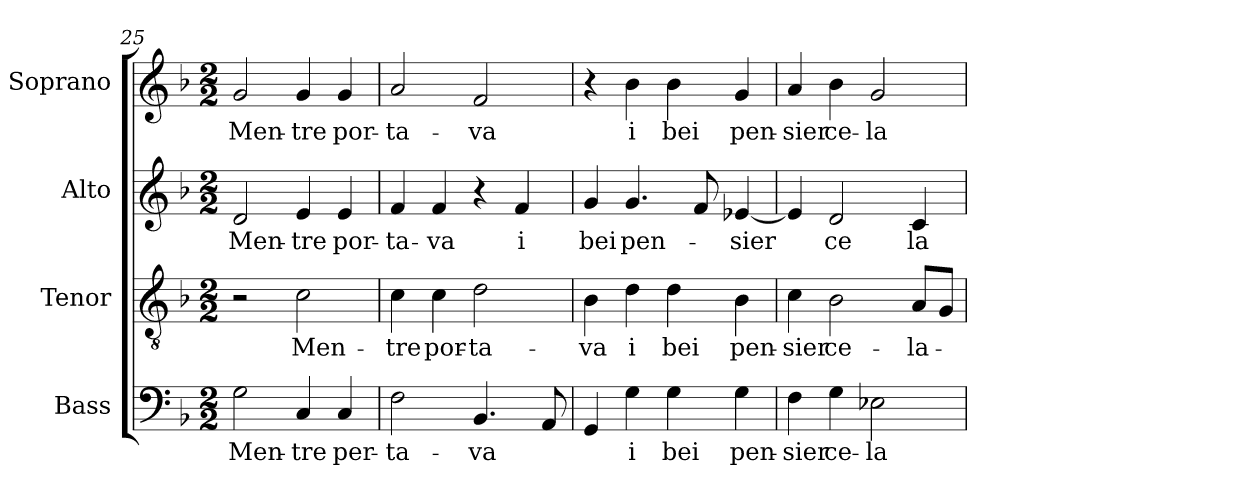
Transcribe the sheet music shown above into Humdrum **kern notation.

**kern	**text	**kern	**text	**kern	**text	**kern	**text
*part4	*part4	*part3	*part3	*part2	*part2	*part1	*part1
*staff4	*staff4	*staff3	*staff3	*staff2	*staff2	*staff1	*staff1
*I"Bass	*	*I"Tenor	*	*I"Alto	*	*I"Soprano	*
*I'Bass	*	*I'Tenor	*	*I'Alto	*	*I'Soprano	*
*clefF4	*	*clefGv2	*	*clefG2	*	*clefG2	*
*k[b-]	*	*k[b-]	*	*k[b-]	*	*k[b-]	*
*F:	*	*F:	*	*F:	*	*F:	*
*M2/2	*	*M2/2	*	*M2/2	*	*M2/2	*
=25	=25	=25	=25	=25	=25	=25	=25
!	!LO:LY:b:color=#000000	!	!	!	!	!	!
!	!	!	!	!	!LO:LY:b:color=#000000	!	!
!	!	!	!	!	!	!	!LO:LY:b:color=#000000
2Gi\	Men-	2r	.	2di/	Men-	2gi/	Men-
!	!LO:LY:b:color=#000000	!	!	!	!	!	!
!	!	!	!LO:LY:b:color=#000000	!	!	!	!
!	!	!	!	!	!LO:LY:b:color=#000000	!	!
!	!	!	!	!	!	!	!LO:LY:b:color=#000000
4Ci/	-tre	2ci\	Men-	4ei/	-tre	4gi/	-tre
!	!LO:LY:b:color=#000000	!	!	!	!	!	!
!	!	!	!	!	!LO:LY:b:color=#000000	!	!
!	!	!	!	!	!	!	!LO:LY:b:color=#000000
4Ci/	per-	.	.	4ei/	por-	4gi/	por-
!!LO:LB:g=z
=26	=26	=26	=26	=26	=26	=26	=26
!	!LO:LY:b:color=#000000	!	!	!	!	!	!
!	!	!	!LO:LY:b:color=#000000	!	!	!	!
!	!	!	!	!	!LO:LY:b:color=#000000	!	!
!	!	!	!	!	!	!	!LO:LY:b:color=#000000
2Fi\	-ta-	4ci\	-tre	4fi/	-ta-	2ai/	-ta-
!	!	!	!LO:LY:b:color=#000000	!	!	!	!
!	!	!	!	!	!LO:LY:b:color=#000000	!	!
.	.	4ci\	por-	4fi/	-va	.	.
!	!LO:LY:b:color=#000000	!	!	!	!	!	!
!	!	!	!LO:LY:b:color=#000000	!	!	!	!
!	!	!	!	!	!	!	!LO:LY:b:color=#000000
4.BB-i/	-va	2di\	-ta-	4r	.	2fi/	-va
!	!	!	!	!	!LO:LY:b:color=#000000	!	!
.	.	.	.	4fi/	i	.	.
8AAi/	.	.	.	.	.	.	.
=27	=27	=27	=27	=27	=27	=27	=27
!	!	!	!LO:LY:b:color=#000000	!	!	!	!
!	!	!	!	!	!LO:LY:b:color=#000000	!	!
4GGi/	.	4B-i\	-va	4gi/	bei	4r	.
!	!LO:LY:b:color=#000000	!	!	!	!	!	!
!	!	!	!LO:LY:b:color=#000000	!	!	!	!
!	!	!	!	!	!LO:LY:b:color=#000000	!	!
!	!	!	!	!	!	!	!LO:LY:b:color=#000000
4Gi\	i	4di\	i	4.gi/	pen-	4b-i\	i
!	!LO:LY:b:color=#000000	!	!	!	!	!	!
!	!	!	!LO:LY:b:color=#000000	!	!	!	!
!	!	!	!	!	!	!	!LO:LY:b:color=#000000
4Gi\	bei	4di\	bei	.	.	4b-i\	bei
.	.	.	.	8fi/	.	.	.
!	!LO:LY:b:color=#000000	!	!	!	!	!	!
!	!	!	!LO:LY:b:color=#000000	!	!	!	!
!	!	!	!	!	!LO:LY:b:color=#000000	!	!
!	!	!	!	!	!	!	!LO:LY:b:color=#000000
4Gi\	pen-	4B-i\	pen-	[4e-Xi/	-sier	4gi/	pen-
=28	=28	=28	=28	=28	=28	=28	=28
!	!LO:LY:b:color=#000000	!	!	!	!	!	!
!	!	!	!LO:LY:b:color=#000000	!	!	!	!
!	!	!	!	!	!	!	!LO:LY:b:color=#000000
4Fi\	-sier	4ci\	-sier	4e-i/]	.	4ai/	-sier
!	!LO:LY:b:color=#000000	!	!	!	!	!	!
!	!	!	!LO:LY:b:color=#000000	!	!	!	!
!	!	!	!	!	!LO:LY:b:color=#000000	!	!
!	!	!	!	!	!	!	!LO:LY:b:color=#000000
4Gi\	ce-	2B-i\	ce-	2di/	ce	4b-i\	ce-
!	!LO:LY:b:color=#000000	!	!	!	!	!	!
!	!	!	!	!	!	!	!LO:LY:b:color=#000000
2E-Xi\	-la-	.	.	.	.	2gi/	-la-
!	!	!	!LO:LY:b:color=#000000	!	!	!	!
!	!	!	!	!	!LO:LY:b:color=#000000	!	!
.	.	8Ai/L	-la-	4ci/	la-	.	.
.	.	8Gi/J	.	.	.	.	.
=	=	=	=	=	=	=	=
*-	*-	*-	*-	*-	*-	*-	*-
